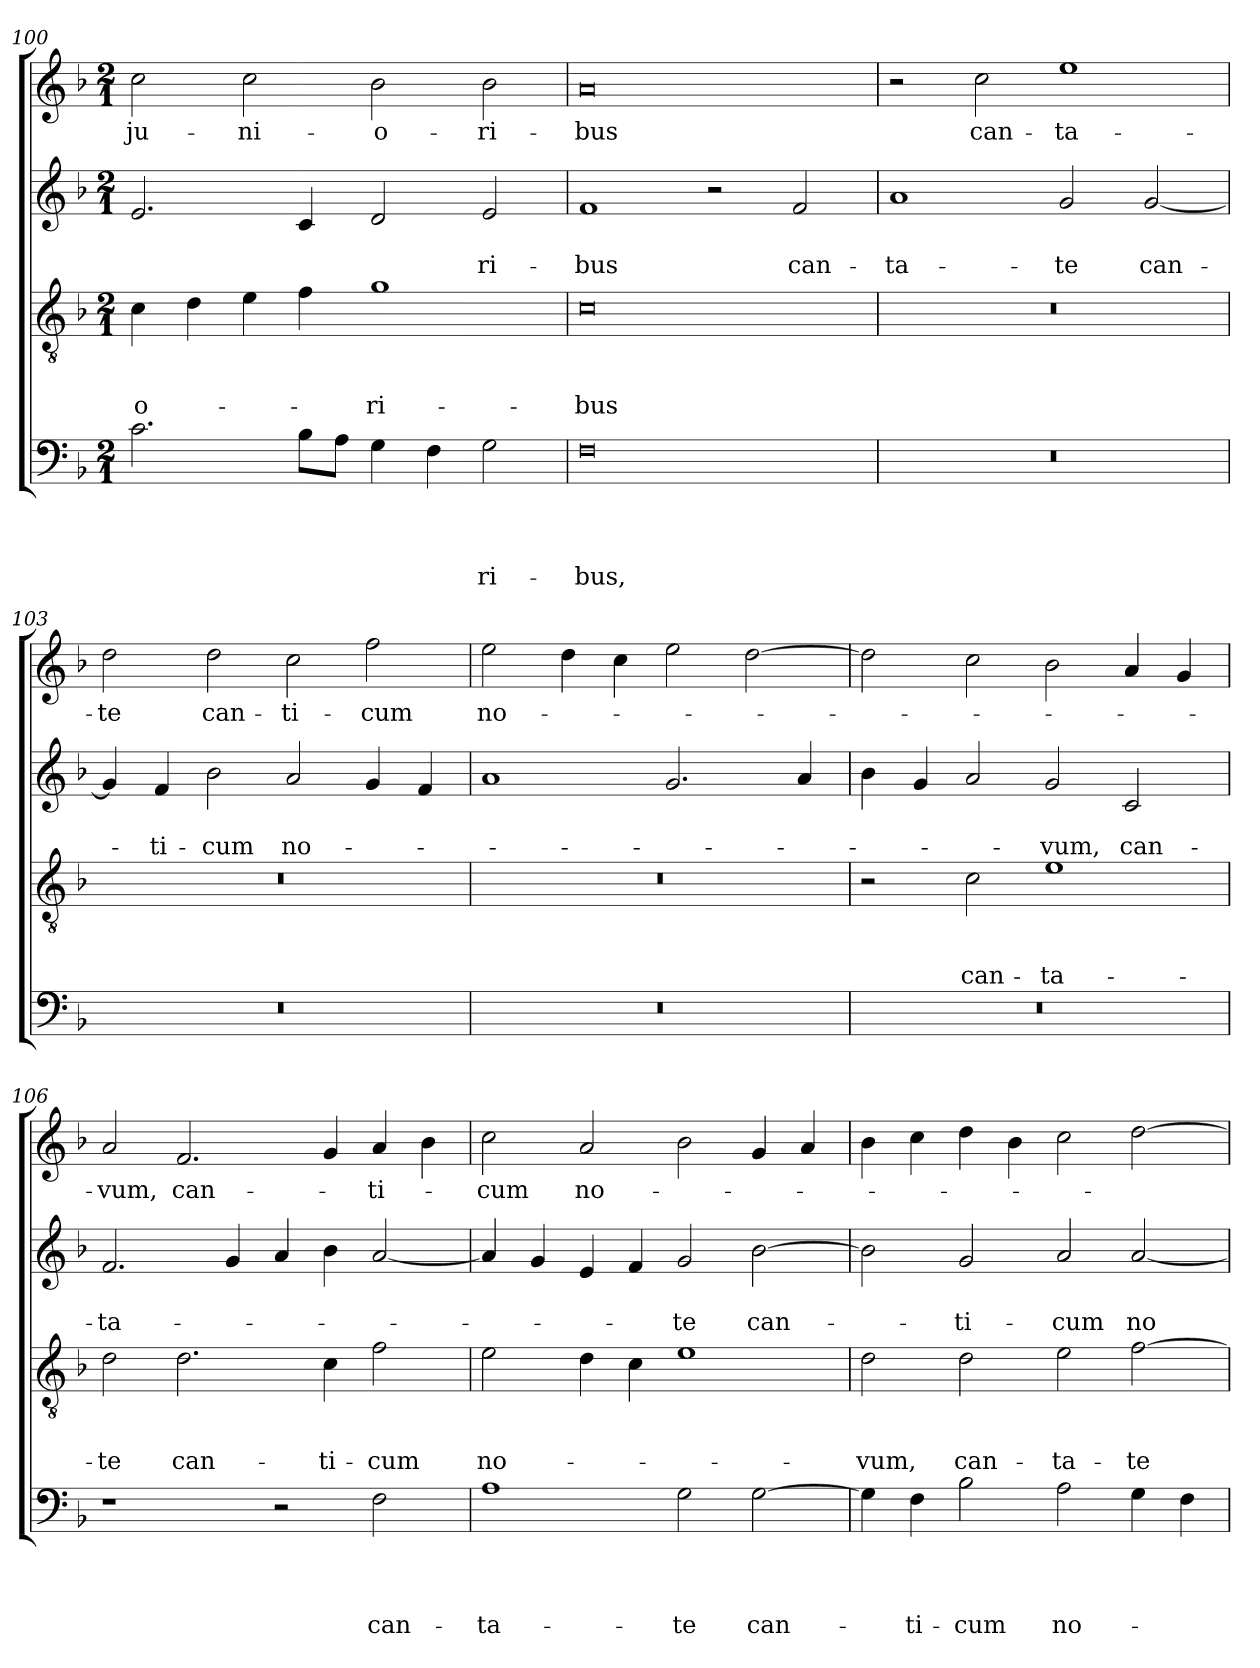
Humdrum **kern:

**kern	**text	**text	**text	**text	**kern	**text	**text	**text	**kern	**text	**text	**kern	**text
*part4	*part4	*part4	*part4	*part4	*part3	*part3	*part3	*part3	*part2	*part2	*part2	*part1	*part1
*staff4	*staff4	*staff4	*staff4	*staff4	*staff3	*staff3	*staff3	*staff3	*staff2	*staff2	*staff2	*staff1	*staff1
*clefF4	*	*	*	*	*clefGv2	*	*	*	*clefG2	*	*	*clefG2	*
*k[b-]	*	*	*	*	*k[b-]	*	*	*	*k[b-]	*	*	*k[b-]	*
*F:	*	*	*	*	*F:	*	*	*	*F:	*	*	*F:	*
*M2/1	*	*	*	*	*M2/1	*	*	*	*M2/1	*	*	*M2/1	*
=100	=100	=100	=100	=100	=100	=100	=100	=100	=100	=100	=100	=100	=100
2.c\	.	.	.	.	4c\	.	.	-o-	2.e/	.	.	2cc\	ju-
.	.	.	.	.	4d\	.	.	.	.	.	.	.	.
.	.	.	.	.	4e\	.	.	.	.	.	.	2cc\	-ni-
8B-\L	.	.	.	.	4f\	.	.	.	4c/	.	.	.	.
8A\J	.	.	.	.	.	.	.	.	.	.	.	.	.
4G\	.	.	.	.	1g	.	.	-ri-	2d/	.	.	2b-\	-o-
4F\	.	.	.	.	.	.	.	.	.	.	.	.	.
2G\	.	.	.	-ri-	.	.	.	.	2e/	.	-ri-	2b-\	-ri-
=101	=101	=101	=101	=101	=101	=101	=101	=101	=101	=101	=101	=101	=101
0F	.	.	.	-bus,	0c	.	.	-bus	1f	.	-bus	0a	-bus
.	.	.	.	.	.	.	.	.	2r	.	.	.	.
.	.	.	.	.	.	.	.	.	2f/	.	can-	.	.
=102	=102	=102	=102	=102	=102	=102	=102	=102	=102	=102	=102	=102	=102
0r	.	.	.	.	0r	.	.	.	1a	.	-ta-	2r	.
.	.	.	.	.	.	.	.	.	.	.	.	2cc\	can-
.	.	.	.	.	.	.	.	.	2g/	.	-te	1ee	-ta-
.	.	.	.	.	.	.	.	.	[2g/	.	can-	.	.
!!LO:LB:g=z
=103	=103	=103	=103	=103	=103	=103	=103	=103	=103	=103	=103	=103	=103
0r	.	.	.	.	0r	.	.	.	4g/]	.	.	2dd\	-te
.	.	.	.	.	.	.	.	.	4f/	.	-ti-	.	.
.	.	.	.	.	.	.	.	.	2b-\	.	-cum	2dd\	can-
.	.	.	.	.	.	.	.	.	2a/	.	no-	2cc\	-ti-
.	.	.	.	.	.	.	.	.	4g/	.	.	2ff\	-cum
.	.	.	.	.	.	.	.	.	4f/	.	.	.	.
=104	=104	=104	=104	=104	=104	=104	=104	=104	=104	=104	=104	=104	=104
0r	.	.	.	.	0r	.	.	.	1a	.	.	2ee\	no-
.	.	.	.	.	.	.	.	.	.	.	.	4dd\	.
.	.	.	.	.	.	.	.	.	.	.	.	4cc\	.
.	.	.	.	.	.	.	.	.	2.g/	.	.	2ee\	.
.	.	.	.	.	.	.	.	.	.	.	.	[2dd\	.
.	.	.	.	.	.	.	.	.	4a/	.	.	.	.
=105	=105	=105	=105	=105	=105	=105	=105	=105	=105	=105	=105	=105	=105
0r	.	.	.	.	2r	.	.	.	4b-\	.	.	2dd\]	.
.	.	.	.	.	.	.	.	.	4g/	.	.	.	.
.	.	.	.	.	2c\	.	.	can-	2a/	.	.	2cc\	.
.	.	.	.	.	1e	.	.	-ta-	2g/	.	-vum,	2b-\	.
.	.	.	.	.	.	.	.	.	2c/	.	can-	4a/	.
.	.	.	.	.	.	.	.	.	.	.	.	4g/	.
=106	=106	=106	=106	=106	=106	=106	=106	=106	=106	=106	=106	=106	=106
1r	.	.	.	.	2d\	.	.	-te	2.f/	.	-ta-	2a/	-vum,
.	.	.	.	.	2.d\	.	.	can-	.	.	.	2.f/	can-
.	.	.	.	.	.	.	.	.	4g/	.	.	.	.
2r	.	.	.	.	.	.	.	.	4a/	.	.	.	.
.	.	.	.	.	4c\	.	.	-ti-	4b-\	.	.	4g/	.
2F\	.	.	.	can-	2f\	.	.	-cum	[2a/	.	.	4a/	-ti-
.	.	.	.	.	.	.	.	.	.	.	.	4b-\	.
=107	=107	=107	=107	=107	=107	=107	=107	=107	=107	=107	=107	=107	=107
1A	.	.	.	-ta-	2e\	.	.	no-	4a/]	.	.	2cc\	-cum
.	.	.	.	.	.	.	.	.	4g/	.	.	.	.
.	.	.	.	.	4d\	.	.	.	4e/	.	.	2a/	no-
.	.	.	.	.	4c\	.	.	.	4f/	.	.	.	.
2G\	.	.	.	-te	1e	.	.	.	2g/	.	-te	2b-\	.
[2G\	.	.	.	can-	.	.	.	.	[2b-\	.	can-	4g/	.
.	.	.	.	.	.	.	.	.	.	.	.	4a/	.
=108	=108	=108	=108	=108	=108	=108	=108	=108	=108	=108	=108	=108	=108
4G\]	.	.	.	.	2d\	.	.	-vum,	2b-\]	.	.	4b-\	.
4F\	.	.	.	-ti-	.	.	.	.	.	.	.	4cc\	.
2B-\	.	.	.	-cum	2d\	.	.	can-	2g/	.	-ti-	4dd\	.
.	.	.	.	.	.	.	.	.	.	.	.	4b-\	.
2A\	.	.	.	no-	2e\	.	.	-ta-	2a/	.	-cum	2cc\	.
4G\	.	.	.	.	[2f\	.	.	-te	[2a/	.	no-	[2dd\	.
4F\	.	.	.	.	.	.	.	.	.	.	.	.	.
=	=	=	=	=	=	=	=	=	=	=	=	=	=
*-	*-	*-	*-	*-	*-	*-	*-	*-	*-	*-	*-	*-	*-
